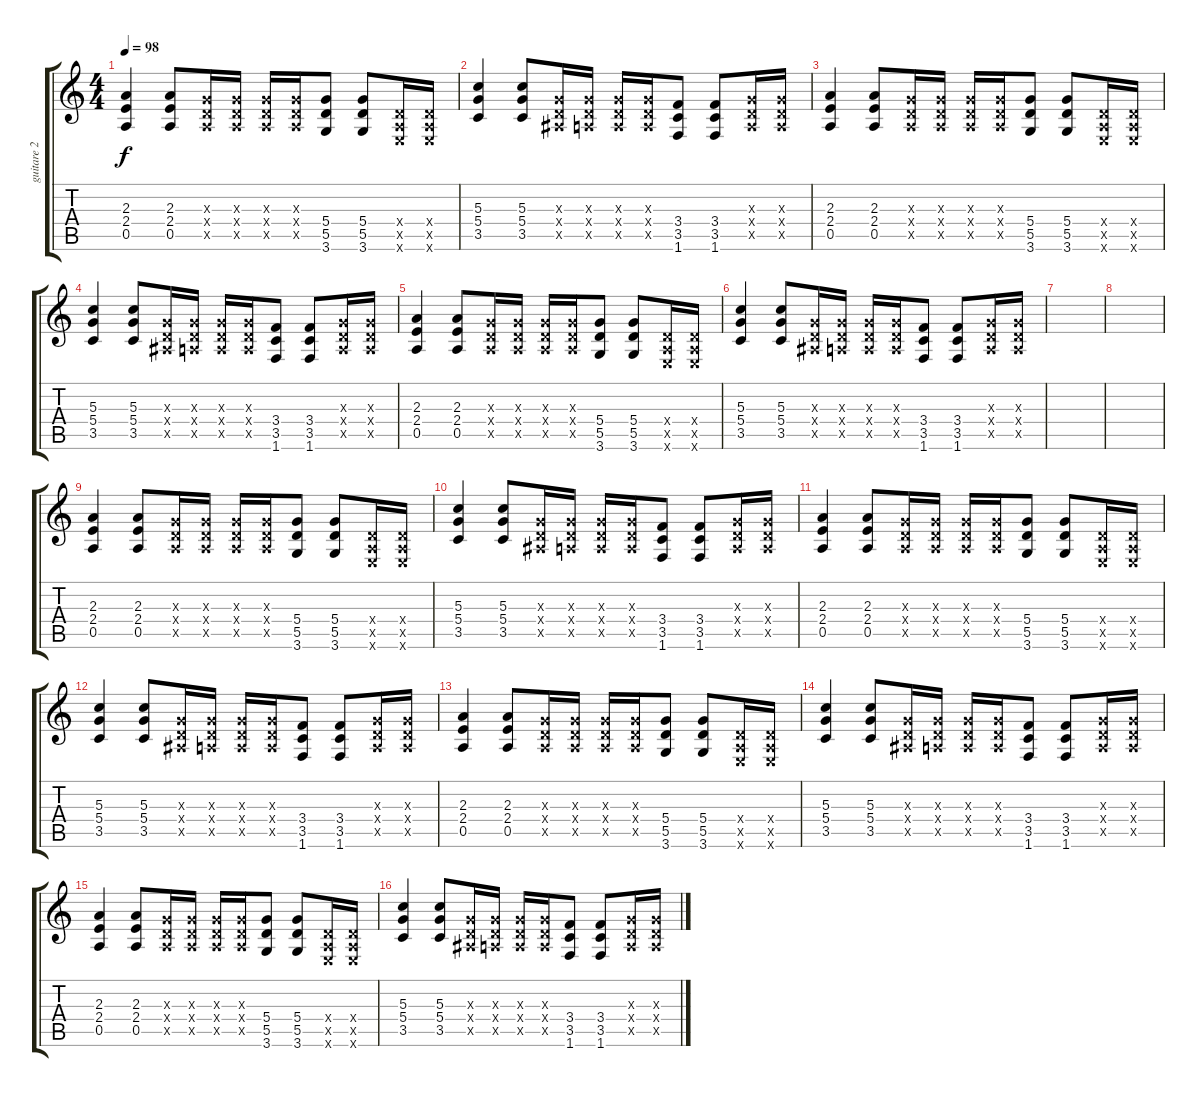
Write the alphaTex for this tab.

\track ("guitare 2" "guitare 2") {instrument acousticguitarsteel}
\staff {score tabs}
\tuning (E4 B3 G3 D3 A2 E2) {hide}
\ts (4 4)
\tempo 98
\clef g2
\ks c
(2.3 2.4 0.5).4{dy f} (2.3 2.4 0.5).8 (0.3{x} 0.4{x} 0.5{x}).16 (0.3{x} 0.4{x} 0.5{x}).16 (0.3{x} 0.4{x} 0.5{x}).16 (0.3{x} 0.4{x} 0.5{x}).16 (5.4 5.5 3.6).8 (5.4 5.5 3.6).8 (0.4{x} 0.5{x} 0.6{x}).16 (0.4{x} 0.5{x} 0.6{x}).16 |
(5.3 5.4 3.5).4 (5.3 5.4 3.5).8 (0.3{x} 0.4{x} 1.5{x}).16 (0.3{x} 0.4{x} 0.5{x}).16 (0.3{x} 0.4{x} 0.5{x}).16 (0.3{x} 0.4{x} 0.5{x}).16 (3.4 3.5 1.6).8 (3.4 3.5 1.6).8 (0.3{x} 0.4{x} 0.5{x}).16 (0.3{x} 0.4{x} 0.5{x}).16 |
(2.3 2.4 0.5).4 (2.3 2.4 0.5).8 (0.3{x} 0.4{x} 0.5{x}).16 (0.3{x} 0.4{x} 0.5{x}).16 (0.3{x} 0.4{x} 0.5{x}).16 (0.3{x} 0.4{x} 0.5{x}).16 (5.4 5.5 3.6).8 (5.4 5.5 3.6).8 (0.4{x} 0.5{x} 0.6{x}).16 (0.4{x} 0.5{x} 0.6{x}).16 |
(5.3 5.4 3.5).4 (5.3 5.4 3.5).8 (0.3{x} 0.4{x} 1.5{x}).16 (0.3{x} 0.4{x} 0.5{x}).16 (0.3{x} 0.4{x} 0.5{x}).16 (0.3{x} 0.4{x} 0.5{x}).16 (3.4 3.5 1.6).8 (3.4 3.5 1.6).8 (0.3{x} 0.4{x} 0.5{x}).16 (0.3{x} 0.4{x} 0.5{x}).16 |
(2.3 2.4 0.5).4 (2.3 2.4 0.5).8 (0.3{x} 0.4{x} 0.5{x}).16 (0.3{x} 0.4{x} 0.5{x}).16 (0.3{x} 0.4{x} 0.5{x}).16 (0.3{x} 0.4{x} 0.5{x}).16 (5.4 5.5 3.6).8 (5.4 5.5 3.6).8 (0.4{x} 0.5{x} 0.6{x}).16 (0.4{x} 0.5{x} 0.6{x}).16 |
(5.3 5.4 3.5).4 (5.3 5.4 3.5).8 (0.3{x} 0.4{x} 1.5{x}).16 (0.3{x} 0.4{x} 0.5{x}).16 (0.3{x} 0.4{x} 0.5{x}).16 (0.3{x} 0.4{x} 0.5{x}).16 (3.4 3.5 1.6).8 (3.4 3.5 1.6).8 (0.3{x} 0.4{x} 0.5{x}).16 (0.3{x} 0.4{x} 0.5{x}).16 |
|
|
(2.3 2.4 0.5).4 (2.3 2.4 0.5).8 (0.3{x} 0.4{x} 0.5{x}).16 (0.3{x} 0.4{x} 0.5{x}).16 (0.3{x} 0.4{x} 0.5{x}).16 (0.3{x} 0.4{x} 0.5{x}).16 (5.4 5.5 3.6).8 (5.4 5.5 3.6).8 (0.4{x} 0.5{x} 0.6{x}).16 (0.4{x} 0.5{x} 0.6{x}).16 |
(5.3 5.4 3.5).4 (5.3 5.4 3.5).8 (0.3{x} 0.4{x} 1.5{x}).16 (0.3{x} 0.4{x} 0.5{x}).16 (0.3{x} 0.4{x} 0.5{x}).16 (0.3{x} 0.4{x} 0.5{x}).16 (3.4 3.5 1.6).8 (3.4 3.5 1.6).8 (0.3{x} 0.4{x} 0.5{x}).16 (0.3{x} 0.4{x} 0.5{x}).16 |
(2.3 2.4 0.5).4 (2.3 2.4 0.5).8 (0.3{x} 0.4{x} 0.5{x}).16 (0.3{x} 0.4{x} 0.5{x}).16 (0.3{x} 0.4{x} 0.5{x}).16 (0.3{x} 0.4{x} 0.5{x}).16 (5.4 5.5 3.6).8 (5.4 5.5 3.6).8 (0.4{x} 0.5{x} 0.6{x}).16 (0.4{x} 0.5{x} 0.6{x}).16 |
(5.3 5.4 3.5).4 (5.3 5.4 3.5).8 (0.3{x} 0.4{x} 1.5{x}).16 (0.3{x} 0.4{x} 0.5{x}).16 (0.3{x} 0.4{x} 0.5{x}).16 (0.3{x} 0.4{x} 0.5{x}).16 (3.4 3.5 1.6).8 (3.4 3.5 1.6).8 (0.3{x} 0.4{x} 0.5{x}).16 (0.3{x} 0.4{x} 0.5{x}).16 |
(2.3 2.4 0.5).4 (2.3 2.4 0.5).8 (0.3{x} 0.4{x} 0.5{x}).16 (0.3{x} 0.4{x} 0.5{x}).16 (0.3{x} 0.4{x} 0.5{x}).16 (0.3{x} 0.4{x} 0.5{x}).16 (5.4 5.5 3.6).8 (5.4 5.5 3.6).8 (0.4{x} 0.5{x} 0.6{x}).16 (0.4{x} 0.5{x} 0.6{x}).16 |
(5.3 5.4 3.5).4 (5.3 5.4 3.5).8 (0.3{x} 0.4{x} 1.5{x}).16 (0.3{x} 0.4{x} 0.5{x}).16 (0.3{x} 0.4{x} 0.5{x}).16 (0.3{x} 0.4{x} 0.5{x}).16 (3.4 3.5 1.6).8 (3.4 3.5 1.6).8 (0.3{x} 0.4{x} 0.5{x}).16 (0.3{x} 0.4{x} 0.5{x}).16 |
(2.3 2.4 0.5).4 (2.3 2.4 0.5).8 (0.3{x} 0.4{x} 0.5{x}).16 (0.3{x} 0.4{x} 0.5{x}).16 (0.3{x} 0.4{x} 0.5{x}).16 (0.3{x} 0.4{x} 0.5{x}).16 (5.4 5.5 3.6).8 (5.4 5.5 3.6).8 (0.4{x} 0.5{x} 0.6{x}).16 (0.4{x} 0.5{x} 0.6{x}).16 |
(5.3 5.4 3.5).4 (5.3 5.4 3.5).8 (0.3{x} 0.4{x} 1.5{x}).16 (0.3{x} 0.4{x} 0.5{x}).16 (0.3{x} 0.4{x} 0.5{x}).16 (0.3{x} 0.4{x} 0.5{x}).16 (3.4 3.5 1.6).8 (3.4 3.5 1.6).8 (0.3{x} 0.4{x} 0.5{x}).16 (0.3{x} 0.4{x} 0.5{x}).16
